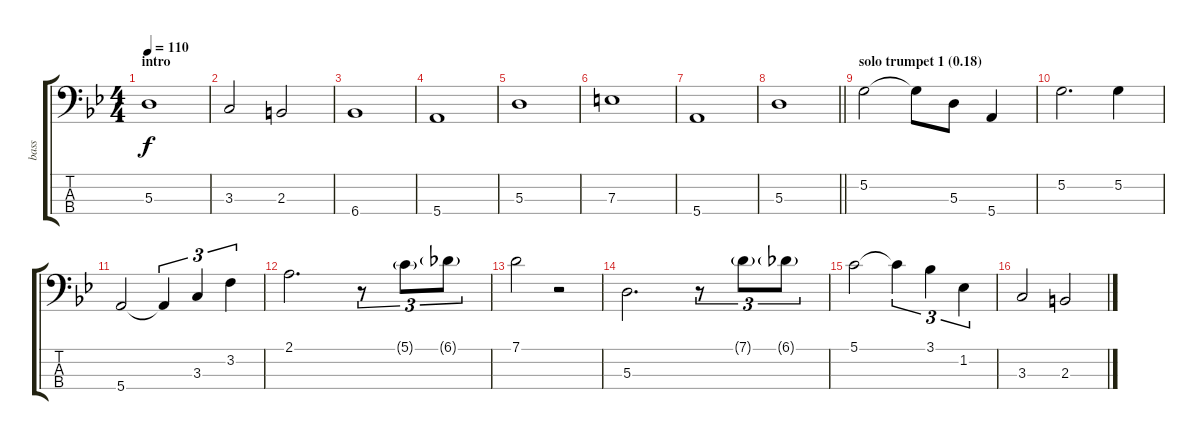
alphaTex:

\track ("bass" "bass") {instrument acousticbass}
\staff {score tabs}
\tuning (G2 D2 A1 E1) {hide}
\ts (4 4)
\section ("" "intro")
\tempo 110
\clef f4
\ks bb
5.3.1{dy f instrument acousticbass} |
3.3.2 2.3.2 |
6.4.1 |
5.4.1 |
5.3.1 |
7.3.1 |
5.4.1 |
\barLineRight lightlight
5.3.1 |
\section ("" "solo trumpet 1 (0.18)")
5.2.2 5.2{t}.8 5.3.8 5.4.4 |
5.2.2{d} 5.2.4 |
5.4.2 5.4{t}.4{tu (3 2)} 3.3.4{tu (3 2)} 3.2.4{tu (3 2)} |
2.1.2{d} r.8{tu (3 2)} 5.1{g}.8{tu (3 2)} 6.1{g}.8{tu (3 2)} |
7.1.2 r.2 |
5.3.2{d} r.8{tu (3 2)} 7.1{g}.8{tu (3 2)} 6.1{g}.8{tu (3 2)} |
5.1.2 5.1{t}.4{tu (3 2)} 3.1.4{tu (3 2)} 1.2.4{tu (3 2)} |
3.3.2 2.3.2
